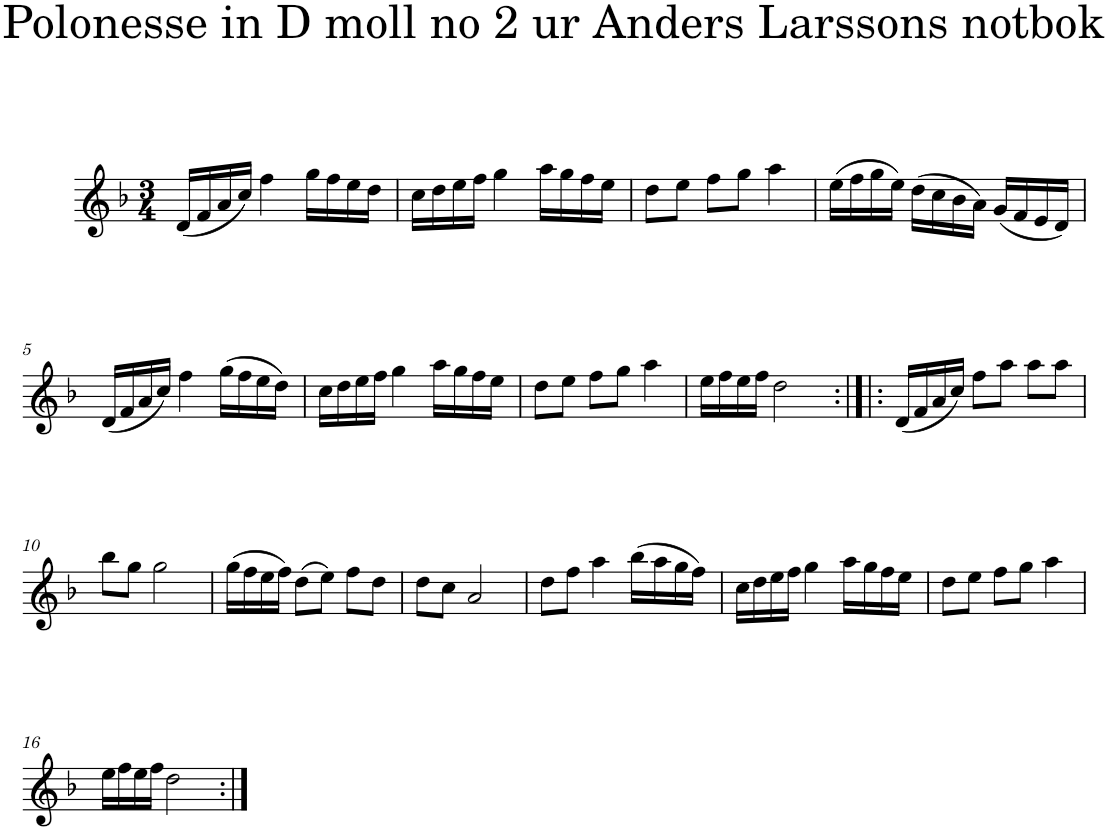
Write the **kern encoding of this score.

**kern
*part1
*staff1
*I"Piano
*I'Pno
*clefG2
*k[b-]
*d:
*M3/4
=1
(16d/LL
16f/
16a/
16cc/JJ)
4ff\
16gg\LL
16ff\
16ee\
16dd\JJ
=2
16cc\LL
16dd\
16ee\
16ff\JJ
4gg\
16aa\LL
16gg\
16ff\
16ee\JJ
=3
8dd\L
8ee\J
8ff\L
8gg\J
4aa\
=4
(16ee\LL
16ff\
16gg\
16ee\JJ)
(16dd\LL
16cc\
16b-\
16a\JJ)
(16g/LL
16f/
16e/
16d/JJ)
!!LO:LB:g=z
=5
(16d/LL
16f/
16a/
16cc/JJ)
4ff\
(16gg\LL
16ff\
16ee\
16dd\JJ)
=6
16cc\LL
16dd\
16ee\
16ff\JJ
4gg\
16aa\LL
16gg\
16ff\
16ee\JJ
=7
8dd\L
8ee\J
8ff\L
8gg\J
4aa\
=8
16ee\LL
16ff\
16ee\
16ff\JJ
2dd\
=9:|!|:
(16d/LL
16f/
16a/
16cc/JJ)
8ff\L
8aa\J
8aa\L
8aa\J
!!LO:LB:g=z
=10
8bb-\L
8gg\J
2gg\
=11
(16gg\LL
16ff\
16ee\
16ff\JJ)
(8dd\L
8ee\J)
8ff\L
8dd\J
=12
8dd\L
8cc\J
2a/
=13
8dd\L
8ff\J
4aa\
(16bb-\LL
16aa\
16gg\
16ff\JJ)
=14
16cc\LL
16dd\
16ee\
16ff\JJ
4gg\
16aa\LL
16gg\
16ff\
16ee\JJ
=15
8dd\L
8ee\J
8ff\L
8gg\J
4aa\
!!LO:LB:g=z
=16
16ee\LL
16ff\
16ee\
16ff\JJ
2dd\
=:|!
*-
